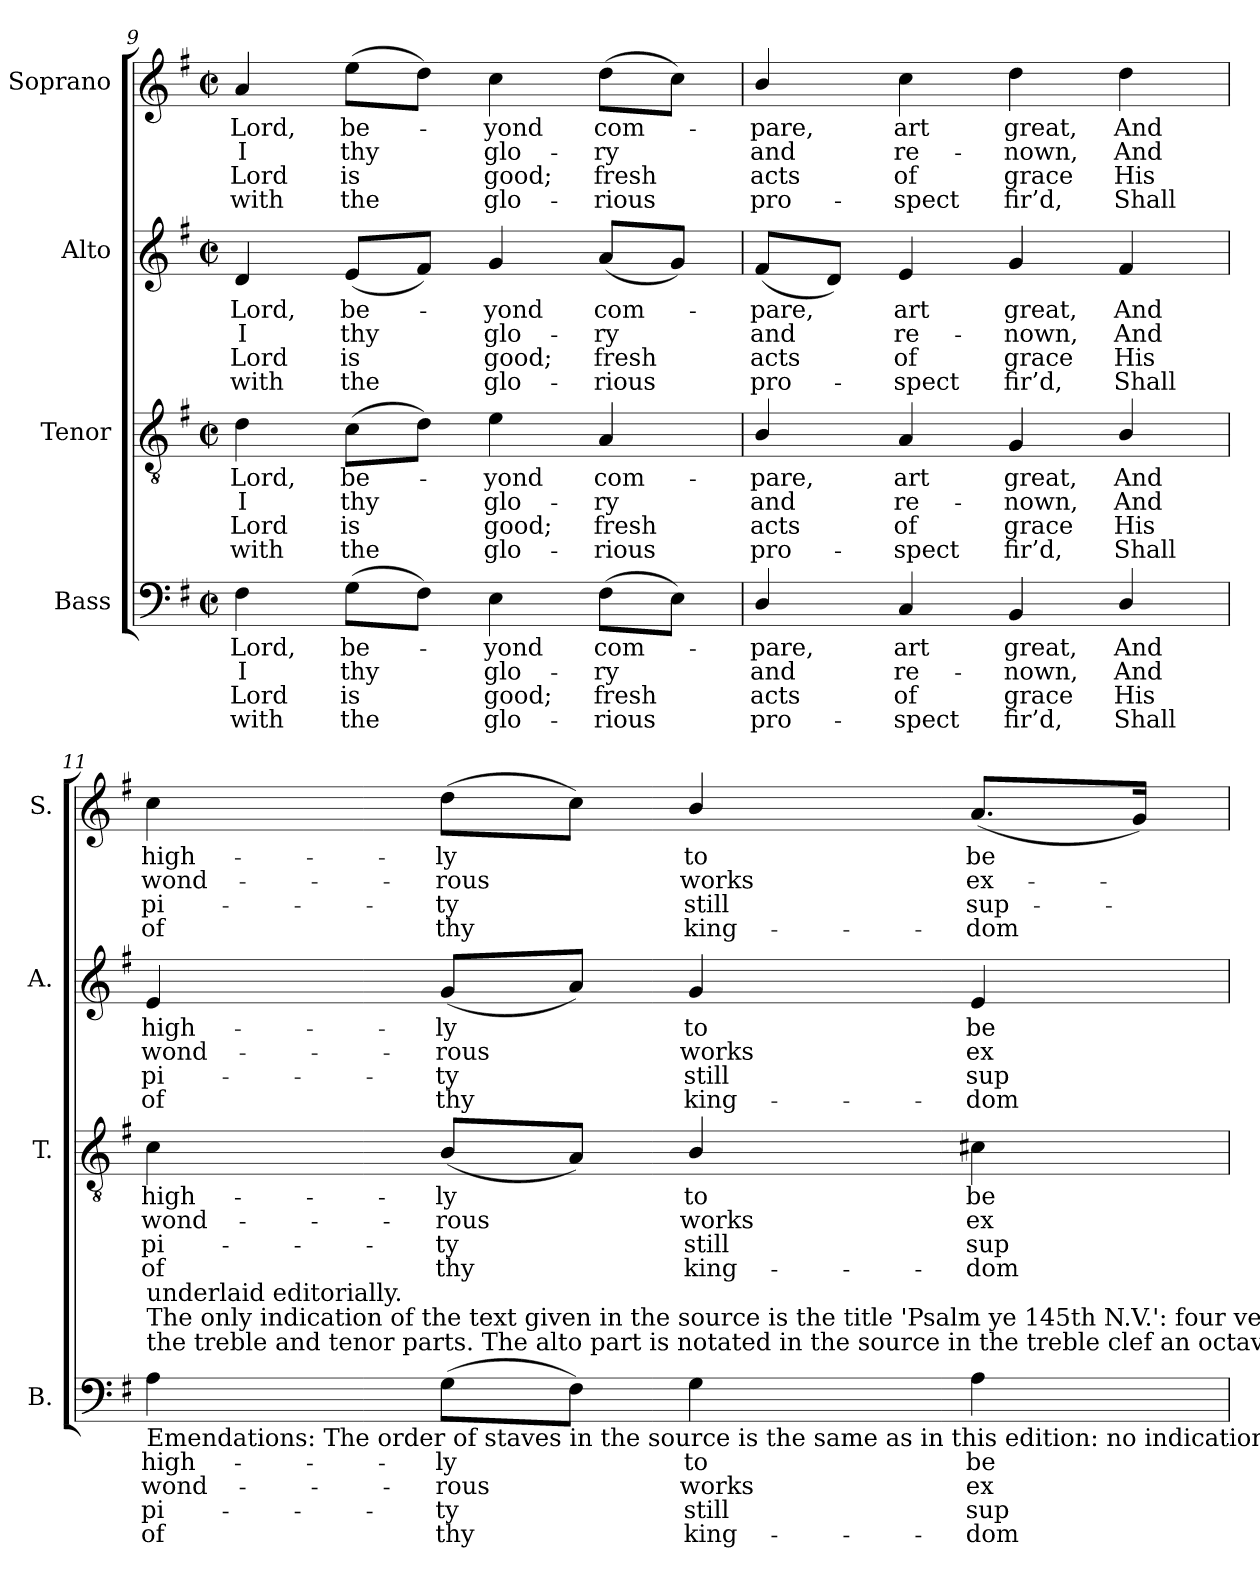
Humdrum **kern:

**kern	**text	**text	**text	**text	**kern	**text	**text	**text	**text	**kern	**text	**text	**text	**text	**kern	**text	**text	**text	**text
*part4	*part4	*part4	*part4	*part4	*part3	*part3	*part3	*part3	*part3	*part2	*part2	*part2	*part2	*part2	*part1	*part1	*part1	*part1	*part1
*staff4	*staff4	*staff4	*staff4	*staff4	*staff3	*staff3	*staff3	*staff3	*staff3	*staff2	*staff2	*staff2	*staff2	*staff2	*staff1	*staff1	*staff1	*staff1	*staff1
*I"Bass	*	*	*	*	*I"Tenor	*	*	*	*	*I"Alto	*	*	*	*	*I"Soprano	*	*	*	*
*I'B.	*	*	*	*	*I'T.	*	*	*	*	*I'A.	*	*	*	*	*I'S.	*	*	*	*
*clefF4	*	*	*	*	*clefGv2	*	*	*	*	*clefG2	*	*	*	*	*clefG2	*	*	*	*
*	*	*	*	*	*ITrd7c12	*	*	*	*	*	*	*	*	*	*	*	*	*	*
*k[f#]	*	*	*	*	*k[f#]	*	*	*	*	*k[f#]	*	*	*	*	*k[f#]	*	*	*	*
*G:	*	*	*	*	*G:	*	*	*	*	*G:	*	*	*	*	*G:	*	*	*	*
*M2/2	*	*	*	*	*M2/2	*	*	*	*	*M2/2	*	*	*	*	*M2/2	*	*	*	*
*met(c|)	*	*	*	*	*met(c|)	*	*	*	*	*met(c|)	*	*	*	*	*met(c|)	*	*	*	*
=9	=9	=9	=9	=9	=9	=9	=9	=9	=9	=9	=9	=9	=9	=9	=9	=9	=9	=9	=9
!	!LO:LY:b:color=#000000	!LO:LY:b:color=#000000	!LO:LY:b:color=#000000	!LO:LY:b:color=#000000	!	!	!	!	!	!	!	!	!	!	!	!	!	!	!
!	!	!	!	!	!	!LO:LY:b:color=#000000	!LO:LY:b:color=#000000	!LO:LY:b:color=#000000	!LO:LY:b:color=#000000	!	!	!	!	!	!	!	!	!	!
!	!	!	!	!	!	!	!	!	!	!	!LO:LY:b:color=#000000	!LO:LY:b:color=#000000	!LO:LY:b:color=#000000	!LO:LY:b:color=#000000	!	!	!	!	!
!	!	!	!	!	!	!	!	!	!	!	!	!	!	!	!	!LO:LY:b:color=#000000	!LO:LY:b:color=#000000	!LO:LY:b:color=#000000	!LO:LY:b:color=#000000
4F#i\	Lord,	I	Lord	with	4Di\	Lord,	I	Lord	with	4di/	Lord,	I	Lord	with	4ai/	Lord,	I	Lord	with
!	!LO:LY:b:color=#000000	!LO:LY:b:color=#000000	!LO:LY:b:color=#000000	!LO:LY:b:color=#000000	!	!	!	!	!	!	!	!	!	!	!	!	!	!	!
!	!	!	!	!	!	!LO:LY:b:color=#000000	!LO:LY:b:color=#000000	!LO:LY:b:color=#000000	!LO:LY:b:color=#000000	!	!	!	!	!	!	!	!	!	!
!	!	!	!	!	!	!	!	!	!	!	!LO:LY:b:color=#000000	!LO:LY:b:color=#000000	!LO:LY:b:color=#000000	!LO:LY:b:color=#000000	!	!	!	!	!
!	!	!	!	!	!	!	!	!	!	!	!	!	!	!	!	!LO:LY:b:color=#000000	!LO:LY:b:color=#000000	!LO:LY:b:color=#000000	!LO:LY:b:color=#000000
(8Gi\L	be-	thy	is	the	(8Ci\L	be-	thy	is	the	(8ei/L	be-	thy	is	the	(8eei\L	be-	thy	is	the
8F#i\J)	.	.	.	.	8Di\J)	.	.	.	.	8f#i/J)	.	.	.	.	8ddi\J)	.	.	.	.
!	!LO:LY:b:color=#000000	!LO:LY:b:color=#000000	!LO:LY:b:color=#000000	!LO:LY:b:color=#000000	!	!	!	!	!	!	!	!	!	!	!	!	!	!	!
!	!	!	!	!	!	!LO:LY:b:color=#000000	!LO:LY:b:color=#000000	!LO:LY:b:color=#000000	!LO:LY:b:color=#000000	!	!	!	!	!	!	!	!	!	!
!	!	!	!	!	!	!	!	!	!	!	!LO:LY:b:color=#000000	!LO:LY:b:color=#000000	!LO:LY:b:color=#000000	!LO:LY:b:color=#000000	!	!	!	!	!
!	!	!	!	!	!	!	!	!	!	!	!	!	!	!	!	!LO:LY:b:color=#000000	!LO:LY:b:color=#000000	!LO:LY:b:color=#000000	!LO:LY:b:color=#000000
4Ei\	-yond	glo-	good;	glo-	4Ei\	-yond	glo-	good;	glo-	4gi/	-yond	glo-	good;	glo-	4cci\	-yond	glo-	good;	glo-
!	!LO:LY:b:color=#000000	!LO:LY:b:color=#000000	!LO:LY:b:color=#000000	!LO:LY:b:color=#000000	!	!	!	!	!	!	!	!	!	!	!	!	!	!	!
!	!	!	!	!	!	!LO:LY:b:color=#000000	!LO:LY:b:color=#000000	!LO:LY:b:color=#000000	!LO:LY:b:color=#000000	!	!	!	!	!	!	!	!	!	!
!	!	!	!	!	!	!	!	!	!	!	!LO:LY:b:color=#000000	!LO:LY:b:color=#000000	!LO:LY:b:color=#000000	!LO:LY:b:color=#000000	!	!	!	!	!
!	!	!	!	!	!	!	!	!	!	!	!	!	!	!	!	!LO:LY:b:color=#000000	!LO:LY:b:color=#000000	!LO:LY:b:color=#000000	!LO:LY:b:color=#000000
(8F#i\L	com-	-ry	-fresh	rious	4AAi/	com-	-ry	-fresh	rious	(8ai/L	com-	-ry	-fresh	rious	(8ddi\L	com-	-ry	-fresh	rious
8Ei\J)	.	.	.	.	.	.	.	.	.	8gi/J)	.	.	.	.	8cci\J)	.	.	.	.
=10	=10	=10	=10	=10	=10	=10	=10	=10	=10	=10	=10	=10	=10	=10	=10	=10	=10	=10	=10
!	!LO:LY:b:color=#000000	!LO:LY:b:color=#000000	!LO:LY:b:color=#000000	!LO:LY:b:color=#000000	!	!	!	!	!	!	!	!	!	!	!	!	!	!	!
!	!	!	!	!	!	!LO:LY:b:color=#000000	!LO:LY:b:color=#000000	!LO:LY:b:color=#000000	!LO:LY:b:color=#000000	!	!	!	!	!	!	!	!	!	!
!	!	!	!	!	!	!	!	!	!	!	!LO:LY:b:color=#000000	!LO:LY:b:color=#000000	!LO:LY:b:color=#000000	!LO:LY:b:color=#000000	!	!	!	!	!
!	!	!	!	!	!	!	!	!	!	!	!	!	!	!	!	!LO:LY:b:color=#000000	!LO:LY:b:color=#000000	!LO:LY:b:color=#000000	!LO:LY:b:color=#000000
4Di/	-pare,	and	acts	pro-	4BBi/	-pare,	and	acts	pro-	(8f#i/L	-pare,	and	acts	pro-	4bi/	-pare,	and	acts	pro-
.	.	.	.	.	.	.	.	.	.	8di/J)	.	.	.	.	.	.	.	.	.
!	!LO:LY:b:color=#000000	!LO:LY:b:color=#000000	!LO:LY:b:color=#000000	!LO:LY:b:color=#000000	!	!	!	!	!	!	!	!	!	!	!	!	!	!	!
!	!	!	!	!	!	!LO:LY:b:color=#000000	!LO:LY:b:color=#000000	!LO:LY:b:color=#000000	!LO:LY:b:color=#000000	!	!	!	!	!	!	!	!	!	!
!	!	!	!	!	!	!	!	!	!	!	!LO:LY:b:color=#000000	!LO:LY:b:color=#000000	!LO:LY:b:color=#000000	!LO:LY:b:color=#000000	!	!	!	!	!
!	!	!	!	!	!	!	!	!	!	!	!	!	!	!	!	!LO:LY:b:color=#000000	!LO:LY:b:color=#000000	!LO:LY:b:color=#000000	!LO:LY:b:color=#000000
4Ci/	art	re-	-of	spect	4AAi/	art	re-	-of	spect	4ei/	art	re-	-of	spect	4cci\	art	re-	-of	spect
!	!LO:LY:b:color=#000000	!LO:LY:b:color=#000000	!LO:LY:b:color=#000000	!LO:LY:b:color=#000000	!	!	!	!	!	!	!	!	!	!	!	!	!	!	!
!	!	!	!	!	!	!LO:LY:b:color=#000000	!LO:LY:b:color=#000000	!LO:LY:b:color=#000000	!LO:LY:b:color=#000000	!	!	!	!	!	!	!	!	!	!
!	!	!	!	!	!	!	!	!	!	!	!LO:LY:b:color=#000000	!LO:LY:b:color=#000000	!LO:LY:b:color=#000000	!LO:LY:b:color=#000000	!	!	!	!	!
!	!	!	!	!	!	!	!	!	!	!	!	!	!	!	!	!LO:LY:b:color=#000000	!LO:LY:b:color=#000000	!LO:LY:b:color=#000000	!LO:LY:b:color=#000000
4BBi/	great,	-nown,	grace	fir’d,	4GGi/	great,	-nown,	grace	fir’d,	4gi/	great,	-nown,	grace	fir’d,	4ddi\	great,	-nown,	grace	fir’d,
!	!LO:LY:b:color=#000000	!LO:LY:b:color=#000000	!LO:LY:b:color=#000000	!LO:LY:b:color=#000000	!	!	!	!	!	!	!	!	!	!	!	!	!	!	!
!	!	!	!	!	!	!LO:LY:b:color=#000000	!LO:LY:b:color=#000000	!LO:LY:b:color=#000000	!LO:LY:b:color=#000000	!	!	!	!	!	!	!	!	!	!
!	!	!	!	!	!	!	!	!	!	!	!LO:LY:b:color=#000000	!LO:LY:b:color=#000000	!LO:LY:b:color=#000000	!LO:LY:b:color=#000000	!	!	!	!	!
!	!	!	!	!	!	!	!	!	!	!	!	!	!	!	!	!LO:LY:b:color=#000000	!LO:LY:b:color=#000000	!LO:LY:b:color=#000000	!LO:LY:b:color=#000000
4Di/	And	And	His	Shall	4BBi/	And	And	His	Shall	4f#i/	And	And	His	Shall	4ddi\	And	And	His	Shall
!!LO:PB:g=z
=11	=11	=11	=11	=11	=11	=11	=11	=11	=11	=11	=11	=11	=11	=11	=11	=11	=11	=11	=11
!	!LO:LY:b:color=#000000	!LO:LY:b:color=#000000	!LO:LY:b:color=#000000	!LO:LY:b:color=#000000	!	!	!	!	!	!	!	!	!	!	!	!	!	!	!
!	!	!	!	!	!	!LO:LY:b:color=#000000	!LO:LY:b:color=#000000	!LO:LY:b:color=#000000	!LO:LY:b:color=#000000	!	!	!	!	!	!	!	!	!	!
!	!	!	!	!	!	!	!	!	!	!	!LO:LY:b:color=#000000	!LO:LY:b:color=#000000	!LO:LY:b:color=#000000	!LO:LY:b:color=#000000	!	!	!	!	!
!LO:TX:b:t=Emendations&colon; The order of staves in the source is the same as in this edition&colon; no indication is given of the allocation of	!	!	!	!	!	!	!	!	!	!	!	!	!	!	!	!	!	!	!
!LO:TX:t=the treble and tenor parts. The alto part is notated in the source in the treble clef an octave above sounding pitch.	!	!	!	!	!	!	!	!	!	!	!	!	!	!	!	!	!	!	!
!LO:TX:t=The only indication of the text given in the source is the title 'Psalm ye 145th N.V.'&colon; four verses of this text have been	!	!	!	!	!	!	!	!	!	!	!	!	!	!	!	!	!	!	!
!LO:TX:t=underlaid editorially.	!	!	!	!	!	!	!	!	!	!	!	!	!	!	!	!	!	!	!
!	!	!	!	!	!	!	!	!	!	!	!	!	!	!	!	!LO:LY:b:color=#000000	!LO:LY:b:color=#000000	!LO:LY:b:color=#000000	!LO:LY:b:color=#000000
4Ai\	high-	wond-	pi-	-of	4Ci\	high-	wond-	pi-	-of	4ei/	high-	wond-	pi-	-of	4cci\	high-	wond-	pi-	-of
!	!LO:LY:b:color=#000000	!LO:LY:b:color=#000000	!LO:LY:b:color=#000000	!LO:LY:b:color=#000000	!	!	!	!	!	!	!	!	!	!	!	!	!	!	!
!	!	!	!	!	!	!LO:LY:b:color=#000000	!LO:LY:b:color=#000000	!LO:LY:b:color=#000000	!LO:LY:b:color=#000000	!	!	!	!	!	!	!	!	!	!
!	!	!	!	!	!	!	!	!	!	!	!LO:LY:b:color=#000000	!LO:LY:b:color=#000000	!LO:LY:b:color=#000000	!LO:LY:b:color=#000000	!	!	!	!	!
!	!	!	!	!	!	!	!	!	!	!	!	!	!	!	!	!LO:LY:b:color=#000000	!LO:LY:b:color=#000000	!LO:LY:b:color=#000000	!LO:LY:b:color=#000000
(8Gi\L	-ly	-rous	ty	thy	(8BBi/L	-ly	-rous	ty	thy	(8gi/L	-ly	-rous	ty	thy	(8ddi\L	-ly	-rous	ty	thy
8F#i\J)	.	.	.	.	8AAi/J)	.	.	.	.	8ai/J)	.	.	.	.	8cci\J)	.	.	.	.
!	!LO:LY:b:color=#000000	!LO:LY:b:color=#000000	!LO:LY:b:color=#000000	!LO:LY:b:color=#000000	!	!	!	!	!	!	!	!	!	!	!	!	!	!	!
!	!	!	!	!	!	!LO:LY:b:color=#000000	!LO:LY:b:color=#000000	!LO:LY:b:color=#000000	!LO:LY:b:color=#000000	!	!	!	!	!	!	!	!	!	!
!	!	!	!	!	!	!	!	!	!	!	!LO:LY:b:color=#000000	!LO:LY:b:color=#000000	!LO:LY:b:color=#000000	!LO:LY:b:color=#000000	!	!	!	!	!
!	!	!	!	!	!	!	!	!	!	!	!	!	!	!	!	!LO:LY:b:color=#000000	!LO:LY:b:color=#000000	!LO:LY:b:color=#000000	!LO:LY:b:color=#000000
4Gi\	to	works	still	king-	4BBi/	to	works	still	king-	4gi/	to	works	still	king-	4bi/	to	works	still	king-
!	!LO:LY:b:color=#000000	!LO:LY:b:color=#000000	!LO:LY:b:color=#000000	!LO:LY:b:color=#000000	!	!	!	!	!	!	!	!	!	!	!	!	!	!	!
!	!	!	!	!	!	!LO:LY:b:color=#000000	!LO:LY:b:color=#000000	!LO:LY:b:color=#000000	!LO:LY:b:color=#000000	!	!	!	!	!	!	!	!	!	!
!	!	!	!	!	!	!	!	!	!	!	!LO:LY:b:color=#000000	!LO:LY:b:color=#000000	!LO:LY:b:color=#000000	!LO:LY:b:color=#000000	!	!	!	!	!
!	!	!	!	!	!	!	!	!	!	!	!	!	!	!	!	!LO:LY:b:color=#000000	!LO:LY:b:color=#000000	!LO:LY:b:color=#000000	!LO:LY:b:color=#000000
4Ai\	be	ex-	-sup-	-dom	4C#Xi\	be	ex-	-sup-	-dom	4ei/	be	ex-	-sup-	-dom	(8.ai/L	be	ex-	-sup-	-dom
.	.	.	.	.	.	.	.	.	.	.	.	.	.	.	16gi/Jk)	.	.	.	.
=	=	=	=	=	=	=	=	=	=	=	=	=	=	=	=	=	=	=	=
*-	*-	*-	*-	*-	*-	*-	*-	*-	*-	*-	*-	*-	*-	*-	*-	*-	*-	*-	*-
